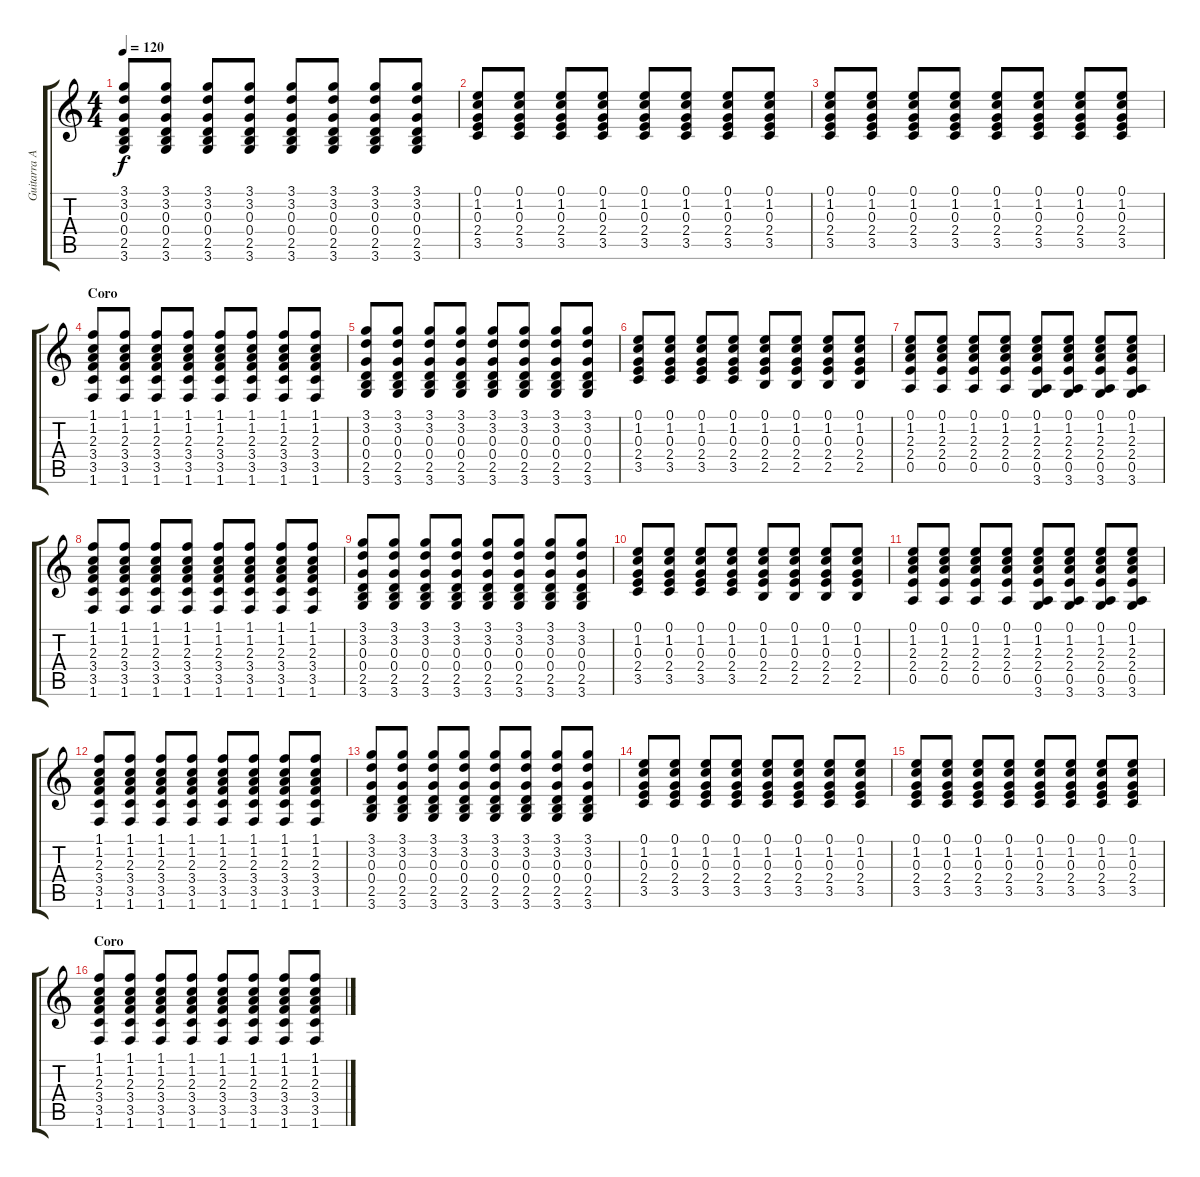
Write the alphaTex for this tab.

\track ("Guitarra Acústica" "Guitarra A") {instrument acousticguitarsteel}
\staff {score tabs}
\tuning (E4 B3 G3 D3 A2 E2) {hide}
\ts (4 4)
\tempo 120
\clef g2
\ks c
(3.1 3.2 0.3 0.4 2.5 3.6).8{dy f} (3.1 3.2 0.3 0.4 2.5 3.6).8 (3.1 3.2 0.3 0.4 2.5 3.6).8 (3.1 3.2 0.3 0.4 2.5 3.6).8 (3.1 3.2 0.3 0.4 2.5 3.6).8 (3.1 3.2 0.3 0.4 2.5 3.6).8 (3.1 3.2 0.3 0.4 2.5 3.6).8 (3.1 3.2 0.3 0.4 2.5 3.6).8 |
(0.1 1.2 0.3 2.4 3.5).8 (0.1 1.2 0.3 2.4 3.5).8 (0.1 1.2 0.3 2.4 3.5).8 (0.1 1.2 0.3 2.4 3.5).8 (0.1 1.2 0.3 2.4 3.5).8 (0.1 1.2 0.3 2.4 3.5).8 (0.1 1.2 0.3 2.4 3.5).8 (0.1 1.2 0.3 2.4 3.5).8 |
(0.1 1.2 0.3 2.4 3.5).8 (0.1 1.2 0.3 2.4 3.5).8 (0.1 1.2 0.3 2.4 3.5).8 (0.1 1.2 0.3 2.4 3.5).8 (0.1 1.2 0.3 2.4 3.5).8 (0.1 1.2 0.3 2.4 3.5).8 (0.1 1.2 0.3 2.4 3.5).8 (0.1 1.2 0.3 2.4 3.5).8 |
\section ("" "Coro")
(1.1 1.2 2.3 3.4 3.5 1.6).8 (1.1 1.2 2.3 3.4 3.5 1.6).8 (1.1 1.2 2.3 3.4 3.5 1.6).8 (1.1 1.2 2.3 3.4 3.5 1.6).8 (1.1 1.2 2.3 3.4 3.5 1.6).8 (1.1 1.2 2.3 3.4 3.5 1.6).8 (1.1 1.2 2.3 3.4 3.5 1.6).8 (1.1 1.2 2.3 3.4 3.5 1.6).8 |
(3.1 3.2 0.3 0.4 2.5 3.6).8 (3.1 3.2 0.3 0.4 2.5 3.6).8 (3.1 3.2 0.3 0.4 2.5 3.6).8 (3.1 3.2 0.3 0.4 2.5 3.6).8 (3.1 3.2 0.3 0.4 2.5 3.6).8 (3.1 3.2 0.3 0.4 2.5 3.6).8 (3.1 3.2 0.3 0.4 2.5 3.6).8 (3.1 3.2 0.3 0.4 2.5 3.6).8 |
(0.1 1.2 0.3 2.4 3.5).8 (0.1 1.2 0.3 2.4 3.5).8 (0.1 1.2 0.3 2.4 3.5).8 (0.1 1.2 0.3 2.4 3.5).8 (0.1 1.2 0.3 2.4 2.5).8 (0.1 1.2 0.3 2.4 2.5).8 (0.1 1.2 0.3 2.4 2.5).8 (0.1 1.2 0.3 2.4 2.5).8 |
(0.1 1.2 2.3 2.4 0.5).8 (0.1 1.2 2.3 2.4 0.5).8 (0.1 1.2 2.3 2.4 0.5).8 (0.1 1.2 2.3 2.4 0.5).8 (0.1 1.2 2.3 2.4 0.5 3.6).8 (0.1 1.2 2.3 2.4 0.5 3.6).8 (0.1 1.2 2.3 2.4 0.5 3.6).8 (0.1 1.2 2.3 2.4 0.5 3.6).8 |
(1.1 1.2 2.3 3.4 3.5 1.6).8 (1.1 1.2 2.3 3.4 3.5 1.6).8 (1.1 1.2 2.3 3.4 3.5 1.6).8 (1.1 1.2 2.3 3.4 3.5 1.6).8 (1.1 1.2 2.3 3.4 3.5 1.6).8 (1.1 1.2 2.3 3.4 3.5 1.6).8 (1.1 1.2 2.3 3.4 3.5 1.6).8 (1.1 1.2 2.3 3.4 3.5 1.6).8 |
(3.1 3.2 0.3 0.4 2.5 3.6).8 (3.1 3.2 0.3 0.4 2.5 3.6).8 (3.1 3.2 0.3 0.4 2.5 3.6).8 (3.1 3.2 0.3 0.4 2.5 3.6).8 (3.1 3.2 0.3 0.4 2.5 3.6).8 (3.1 3.2 0.3 0.4 2.5 3.6).8 (3.1 3.2 0.3 0.4 2.5 3.6).8 (3.1 3.2 0.3 0.4 2.5 3.6).8 |
(0.1 1.2 0.3 2.4 3.5).8 (0.1 1.2 0.3 2.4 3.5).8 (0.1 1.2 0.3 2.4 3.5).8 (0.1 1.2 0.3 2.4 3.5).8 (0.1 1.2 0.3 2.4 2.5).8 (0.1 1.2 0.3 2.4 2.5).8 (0.1 1.2 0.3 2.4 2.5).8 (0.1 1.2 0.3 2.4 2.5).8 |
(0.1 1.2 2.3 2.4 0.5).8 (0.1 1.2 2.3 2.4 0.5).8 (0.1 1.2 2.3 2.4 0.5).8 (0.1 1.2 2.3 2.4 0.5).8 (0.1 1.2 2.3 2.4 0.5 3.6).8 (0.1 1.2 2.3 2.4 0.5 3.6).8 (0.1 1.2 2.3 2.4 0.5 3.6).8 (0.1 1.2 2.3 2.4 0.5 3.6).8 |
(1.1 1.2 2.3 3.4 3.5 1.6).8 (1.1 1.2 2.3 3.4 3.5 1.6).8 (1.1 1.2 2.3 3.4 3.5 1.6).8 (1.1 1.2 2.3 3.4 3.5 1.6).8 (1.1 1.2 2.3 3.4 3.5 1.6).8 (1.1 1.2 2.3 3.4 3.5 1.6).8 (1.1 1.2 2.3 3.4 3.5 1.6).8 (1.1 1.2 2.3 3.4 3.5 1.6).8 |
(3.1 3.2 0.3 0.4 2.5 3.6).8 (3.1 3.2 0.3 0.4 2.5 3.6).8 (3.1 3.2 0.3 0.4 2.5 3.6).8 (3.1 3.2 0.3 0.4 2.5 3.6).8 (3.1 3.2 0.3 0.4 2.5 3.6).8 (3.1 3.2 0.3 0.4 2.5 3.6).8 (3.1 3.2 0.3 0.4 2.5 3.6).8 (3.1 3.2 0.3 0.4 2.5 3.6).8 |
(0.1 1.2 0.3 2.4 3.5).8 (0.1 1.2 0.3 2.4 3.5).8 (0.1 1.2 0.3 2.4 3.5).8 (0.1 1.2 0.3 2.4 3.5).8 (0.1 1.2 0.3 2.4 3.5).8 (0.1 1.2 0.3 2.4 3.5).8 (0.1 1.2 0.3 2.4 3.5).8 (0.1 1.2 0.3 2.4 3.5).8 |
(0.1 1.2 0.3 2.4 3.5).8 (0.1 1.2 0.3 2.4 3.5).8 (0.1 1.2 0.3 2.4 3.5).8 (0.1 1.2 0.3 2.4 3.5).8 (0.1 1.2 0.3 2.4 3.5).8 (0.1 1.2 0.3 2.4 3.5).8 (0.1 1.2 0.3 2.4 3.5).8 (0.1 1.2 0.3 2.4 3.5).8 |
\section ("" "Coro")
(1.1 1.2 2.3 3.4 3.5 1.6).8 (1.1 1.2 2.3 3.4 3.5 1.6).8 (1.1 1.2 2.3 3.4 3.5 1.6).8 (1.1 1.2 2.3 3.4 3.5 1.6).8 (1.1 1.2 2.3 3.4 3.5 1.6).8 (1.1 1.2 2.3 3.4 3.5 1.6).8 (1.1 1.2 2.3 3.4 3.5 1.6).8 (1.1 1.2 2.3 3.4 3.5 1.6).8
